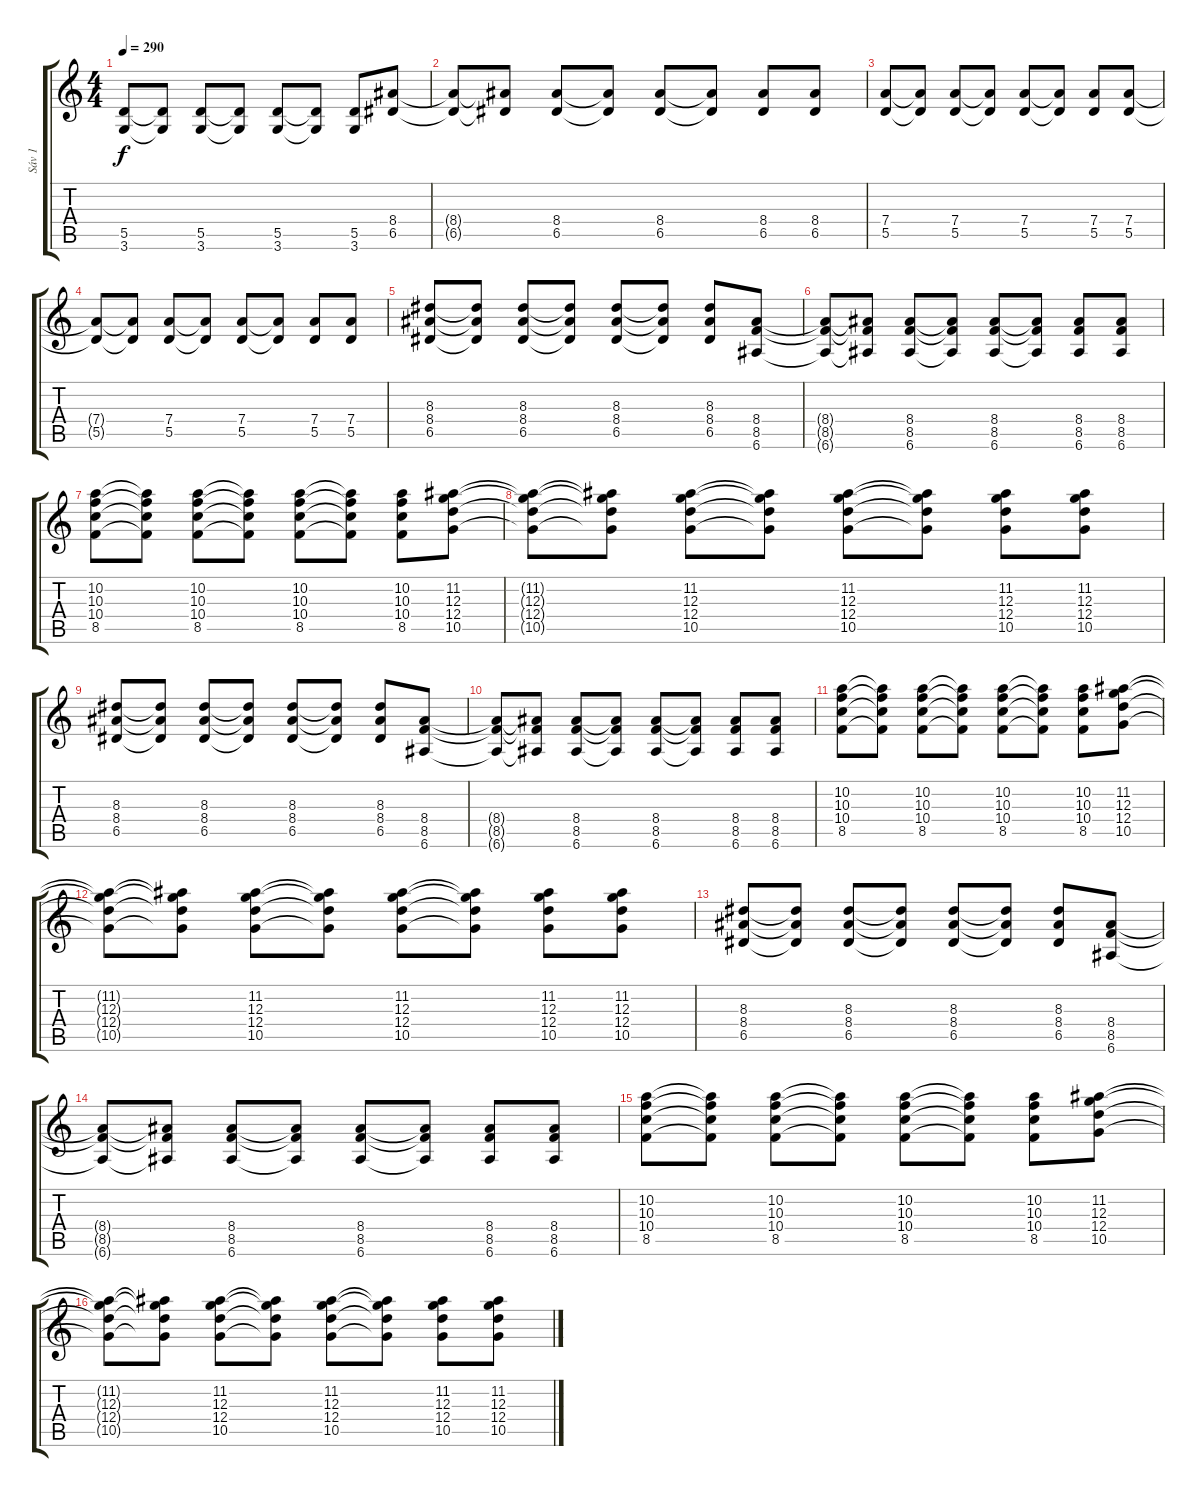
\track ("Sáv 1" "Sáv 1") {instrument distortionguitar}
\staff {score tabs}
\tuning (E4 B3 G3 D3 A2 E2) {hide}
\ts (4 4)
\tempo 290
\clef g2
\ks c
(5.5 3.6).8{dy f} (5.5{t} 3.6{t}).8 (5.5 3.6).8 (5.5{t} 3.6{t}).8 (5.5 3.6).8 (5.5{t} 3.6{t}).8 (5.5 3.6).8 (8.4 6.5).8 |
(8.4{t} 6.5{t}).8 (8.4{t} 6.5{t}).8 (8.4 6.5).8 (8.4{t} 6.5{t}).8 (8.4 6.5).8 (8.4{t} 6.5{t}).8 (8.4 6.5).8 (8.4 6.5).8 |
(7.4 5.5).8 (7.4{t} 5.5{t}).8 (7.4 5.5).8 (7.4{t} 5.5{t}).8 (7.4 5.5).8 (7.4{t} 5.5{t}).8 (7.4 5.5).8 (7.4 5.5).8 |
(7.4{t} 5.5{t}).8 (7.4{t} 5.5{t}).8 (7.4 5.5).8 (7.4{t} 5.5{t}).8 (7.4 5.5).8 (7.4{t} 5.5{t}).8 (7.4 5.5).8 (7.4 5.5).8 |
(8.3 8.4 6.5).8 (8.3{t} 8.4{t} 6.5{t}).8 (8.3 8.4 6.5).8 (8.3{t} 8.4{t} 6.5{t}).8 (8.3 8.4 6.5).8 (8.3{t} 8.4{t} 6.5{t}).8 (8.3 8.4 6.5).8 (8.4 8.5 6.6).8 |
(8.4{t} 8.5{t} 6.6{t}).8 (8.4{t} 8.5{t} 6.6{t}).8 (8.4 8.5 6.6).8 (8.4{t} 8.5{t} 6.6{t}).8 (8.4 8.5 6.6).8 (8.4{t} 8.5{t} 6.6{t}).8 (8.4 8.5 6.6).8 (8.4 8.5 6.6).8 |
(10.2 10.3 10.4 8.5).8 (10.2{t} 10.3{t} 10.4{t} 8.5{t}).8 (10.2 10.3 10.4 8.5).8 (10.2{t} 10.3{t} 10.4{t} 8.5{t}).8 (10.2 10.3 10.4 8.5).8 (10.2{t} 10.3{t} 10.4{t} 8.5{t}).8 (10.2 10.3 10.4 8.5).8 (11.2 12.3 12.4 10.5).8 |
(11.2{t} 12.3{t} 12.4{t} 10.5{t}).8 (11.2{t} 12.3{t} 12.4{t} 10.5{t}).8 (11.2 12.3 12.4 10.5).8 (11.2{t} 12.3{t} 12.4{t} 10.5{t}).8 (11.2 12.3 12.4 10.5).8 (11.2{t} 12.3{t} 12.4{t} 10.5{t}).8 (11.2 12.3 12.4 10.5).8 (11.2 12.3 12.4 10.5).8 |
(8.3 8.4 6.5).8 (8.3{t} 8.4{t} 6.5{t}).8 (8.3 8.4 6.5).8 (8.3{t} 8.4{t} 6.5{t}).8 (8.3 8.4 6.5).8 (8.3{t} 8.4{t} 6.5{t}).8 (8.3 8.4 6.5).8 (8.4 8.5 6.6).8 |
(8.4{t} 8.5{t} 6.6{t}).8 (8.4{t} 8.5{t} 6.6{t}).8 (8.4 8.5 6.6).8 (8.4{t} 8.5{t} 6.6{t}).8 (8.4 8.5 6.6).8 (8.4{t} 8.5{t} 6.6{t}).8 (8.4 8.5 6.6).8 (8.4 8.5 6.6).8 |
(10.2 10.3 10.4 8.5).8 (10.2{t} 10.3{t} 10.4{t} 8.5{t}).8 (10.2 10.3 10.4 8.5).8 (10.2{t} 10.3{t} 10.4{t} 8.5{t}).8 (10.2 10.3 10.4 8.5).8 (10.2{t} 10.3{t} 10.4{t} 8.5{t}).8 (10.2 10.3 10.4 8.5).8 (11.2 12.3 12.4 10.5).8 |
(11.2{t} 12.3{t} 12.4{t} 10.5{t}).8 (11.2{t} 12.3{t} 12.4{t} 10.5{t}).8 (11.2 12.3 12.4 10.5).8 (11.2{t} 12.3{t} 12.4{t} 10.5{t}).8 (11.2 12.3 12.4 10.5).8 (11.2{t} 12.3{t} 12.4{t} 10.5{t}).8 (11.2 12.3 12.4 10.5).8 (11.2 12.3 12.4 10.5).8 |
(8.3 8.4 6.5).8 (8.3{t} 8.4{t} 6.5{t}).8 (8.3 8.4 6.5).8 (8.3{t} 8.4{t} 6.5{t}).8 (8.3 8.4 6.5).8 (8.3{t} 8.4{t} 6.5{t}).8 (8.3 8.4 6.5).8 (8.4 8.5 6.6).8 |
(8.4{t} 8.5{t} 6.6{t}).8 (8.4{t} 8.5{t} 6.6{t}).8 (8.4 8.5 6.6).8 (8.4{t} 8.5{t} 6.6{t}).8 (8.4 8.5 6.6).8 (8.4{t} 8.5{t} 6.6{t}).8 (8.4 8.5 6.6).8 (8.4 8.5 6.6).8 |
(10.2 10.3 10.4 8.5).8 (10.2{t} 10.3{t} 10.4{t} 8.5{t}).8 (10.2 10.3 10.4 8.5).8 (10.2{t} 10.3{t} 10.4{t} 8.5{t}).8 (10.2 10.3 10.4 8.5).8 (10.2{t} 10.3{t} 10.4{t} 8.5{t}).8 (10.2 10.3 10.4 8.5).8 (11.2 12.3 12.4 10.5).8 |
(11.2{t} 12.3{t} 12.4{t} 10.5{t}).8 (11.2{t} 12.3{t} 12.4{t} 10.5{t}).8 (11.2 12.3 12.4 10.5).8 (11.2{t} 12.3{t} 12.4{t} 10.5{t}).8 (11.2 12.3 12.4 10.5).8 (11.2{t} 12.3{t} 12.4{t} 10.5{t}).8 (11.2 12.3 12.4 10.5).8 (11.2 12.3 12.4 10.5).8
